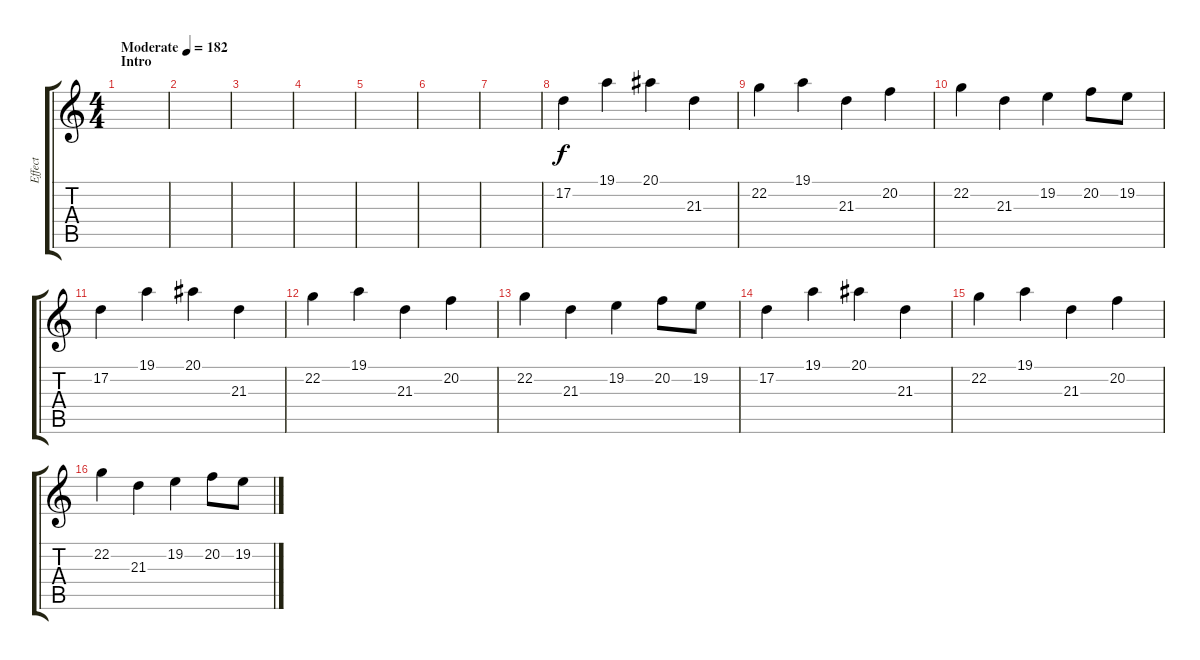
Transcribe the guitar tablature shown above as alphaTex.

\track ("Effect" "Effect") {instrument stringensemble1}
\staff {score tabs}
\tuning (D4 A3 F3 C3 G2 C2) {hide}
\ts (4 4)
\section ("" "Intro")
\tempo (182 "Moderate")
\clef g2
\ks c
|
|
|
|
|
|
|
17.2.4 19.1.4 20.1.4 21.3.4 |
22.2.4 19.1.4 21.3.4 20.2.4 |
22.2.4 21.3.4 19.2.4 20.2.8 19.2.8 |
17.2.4 19.1.4 20.1.4 21.3.4 |
22.2.4 19.1.4 21.3.4 20.2.4 |
22.2.4 21.3.4 19.2.4 20.2.8 19.2.8 |
17.2.4{dy f} 19.1.4 20.1.4 21.3.4 |
22.2.4 19.1.4 21.3.4 20.2.4 |
22.2.4 21.3.4 19.2.4 20.2.8 19.2.8
